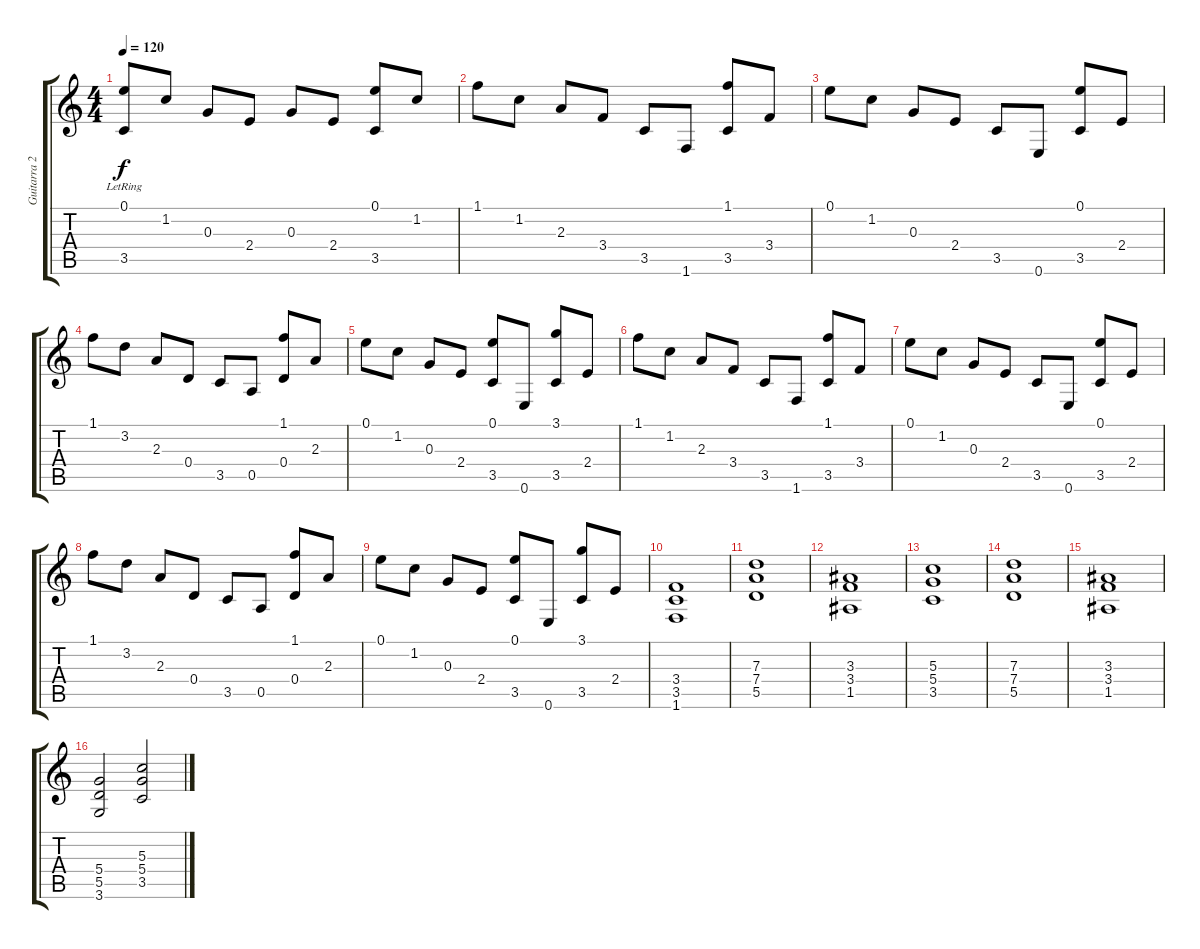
\track ("Guitarra 2" "Guitarra 2") {instrument overdrivenguitar}
\staff {score tabs}
\tuning (E4 B3 G3 D3 A2 E2) {hide}
\ts (4 4)
\tempo 120
\clef g2
\ks c
(0.1{lr} 3.5{lr}).8{dy f instrument acousticguitarsteel} 1.2.8{instrument acousticguitarsteel} 0.3.8{instrument acousticguitarsteel} 2.4.8{instrument acousticguitarsteel} 0.3.8{instrument acousticguitarsteel} 2.4.8{instrument acousticguitarsteel} (0.1 3.5).8{instrument acousticguitarsteel} 1.2.8{instrument acousticguitarsteel} |
1.1.8{volume 9 instrument acousticguitarsteel} 1.2.8{instrument acousticguitarsteel} 2.3.8{instrument acousticguitarsteel} 3.4.8{instrument acousticguitarsteel} 3.5.8{instrument acousticguitarsteel} 1.6.8{instrument acousticguitarsteel} (1.1 3.5).8{instrument acousticguitarsteel} 3.4.8{instrument acousticguitarsteel} |
0.1.8{instrument acousticguitarsteel} 1.2.8{instrument acousticguitarsteel} 0.3.8{instrument acousticguitarsteel} 2.4.8{instrument acousticguitarsteel} 3.5.8{instrument acousticguitarsteel} 0.6.8{instrument acousticguitarsteel} (0.1 3.5).8{instrument acousticguitarsteel} 2.4.8{instrument acousticguitarsteel} |
1.1.8{instrument acousticguitarsteel} 3.2.8{instrument acousticguitarsteel} 2.3.8{instrument acousticguitarsteel} 0.4.8{instrument acousticguitarsteel} 3.5.8{instrument acousticguitarsteel} 0.5.8{instrument acousticguitarsteel} (1.1 0.4).8{instrument acousticguitarsteel} 2.3.8{instrument acousticguitarsteel} |
0.1.8{instrument acousticguitarsteel} 1.2.8{instrument acousticguitarsteel} 0.3.8{instrument acousticguitarsteel} 2.4.8{instrument acousticguitarsteel} (0.1 3.5).8{instrument acousticguitarsteel} 0.6.8{instrument acousticguitarsteel} (3.1 3.5).8{instrument acousticguitarsteel} 2.4.8{instrument acousticguitarsteel} |
1.1.8{volume 9 instrument acousticguitarsteel} 1.2.8{instrument acousticguitarsteel} 2.3.8{instrument acousticguitarsteel} 3.4.8{instrument acousticguitarsteel} 3.5.8{instrument acousticguitarsteel} 1.6.8{instrument acousticguitarsteel} (1.1 3.5).8{instrument acousticguitarsteel} 3.4.8{instrument acousticguitarsteel} |
0.1.8{instrument acousticguitarsteel} 1.2.8{instrument acousticguitarsteel} 0.3.8{instrument acousticguitarsteel} 2.4.8{instrument acousticguitarsteel} 3.5.8{instrument acousticguitarsteel} 0.6.8{instrument acousticguitarsteel} (0.1 3.5).8{instrument acousticguitarsteel} 2.4.8{instrument acousticguitarsteel} |
1.1.8{instrument acousticguitarsteel} 3.2.8{instrument acousticguitarsteel} 2.3.8{instrument acousticguitarsteel} 0.4.8{instrument acousticguitarsteel} 3.5.8{instrument acousticguitarsteel} 0.5.8{instrument acousticguitarsteel} (1.1 0.4).8{instrument acousticguitarsteel} 2.3.8{instrument acousticguitarsteel} |
0.1.8{instrument acousticguitarsteel} 1.2.8{instrument acousticguitarsteel} 0.3.8{instrument acousticguitarsteel} 2.4.8{instrument acousticguitarsteel} (0.1 3.5).8{instrument acousticguitarsteel} 0.6.8{instrument acousticguitarsteel} (3.1 3.5).8{instrument acousticguitarsteel} 2.4.8{instrument acousticguitarsteel} |
(3.4 3.5 1.6).1{volume 11 instrument overdrivenguitar} |
(7.3 7.4 5.5).1 |
(3.3 3.4 1.5).1 |
(5.3 5.4 3.5).1 |
(7.3 7.4 5.5).1 |
(3.3 3.4 1.5).1 |
(5.4 5.5 3.6).2 (5.3 5.4 3.5).2
